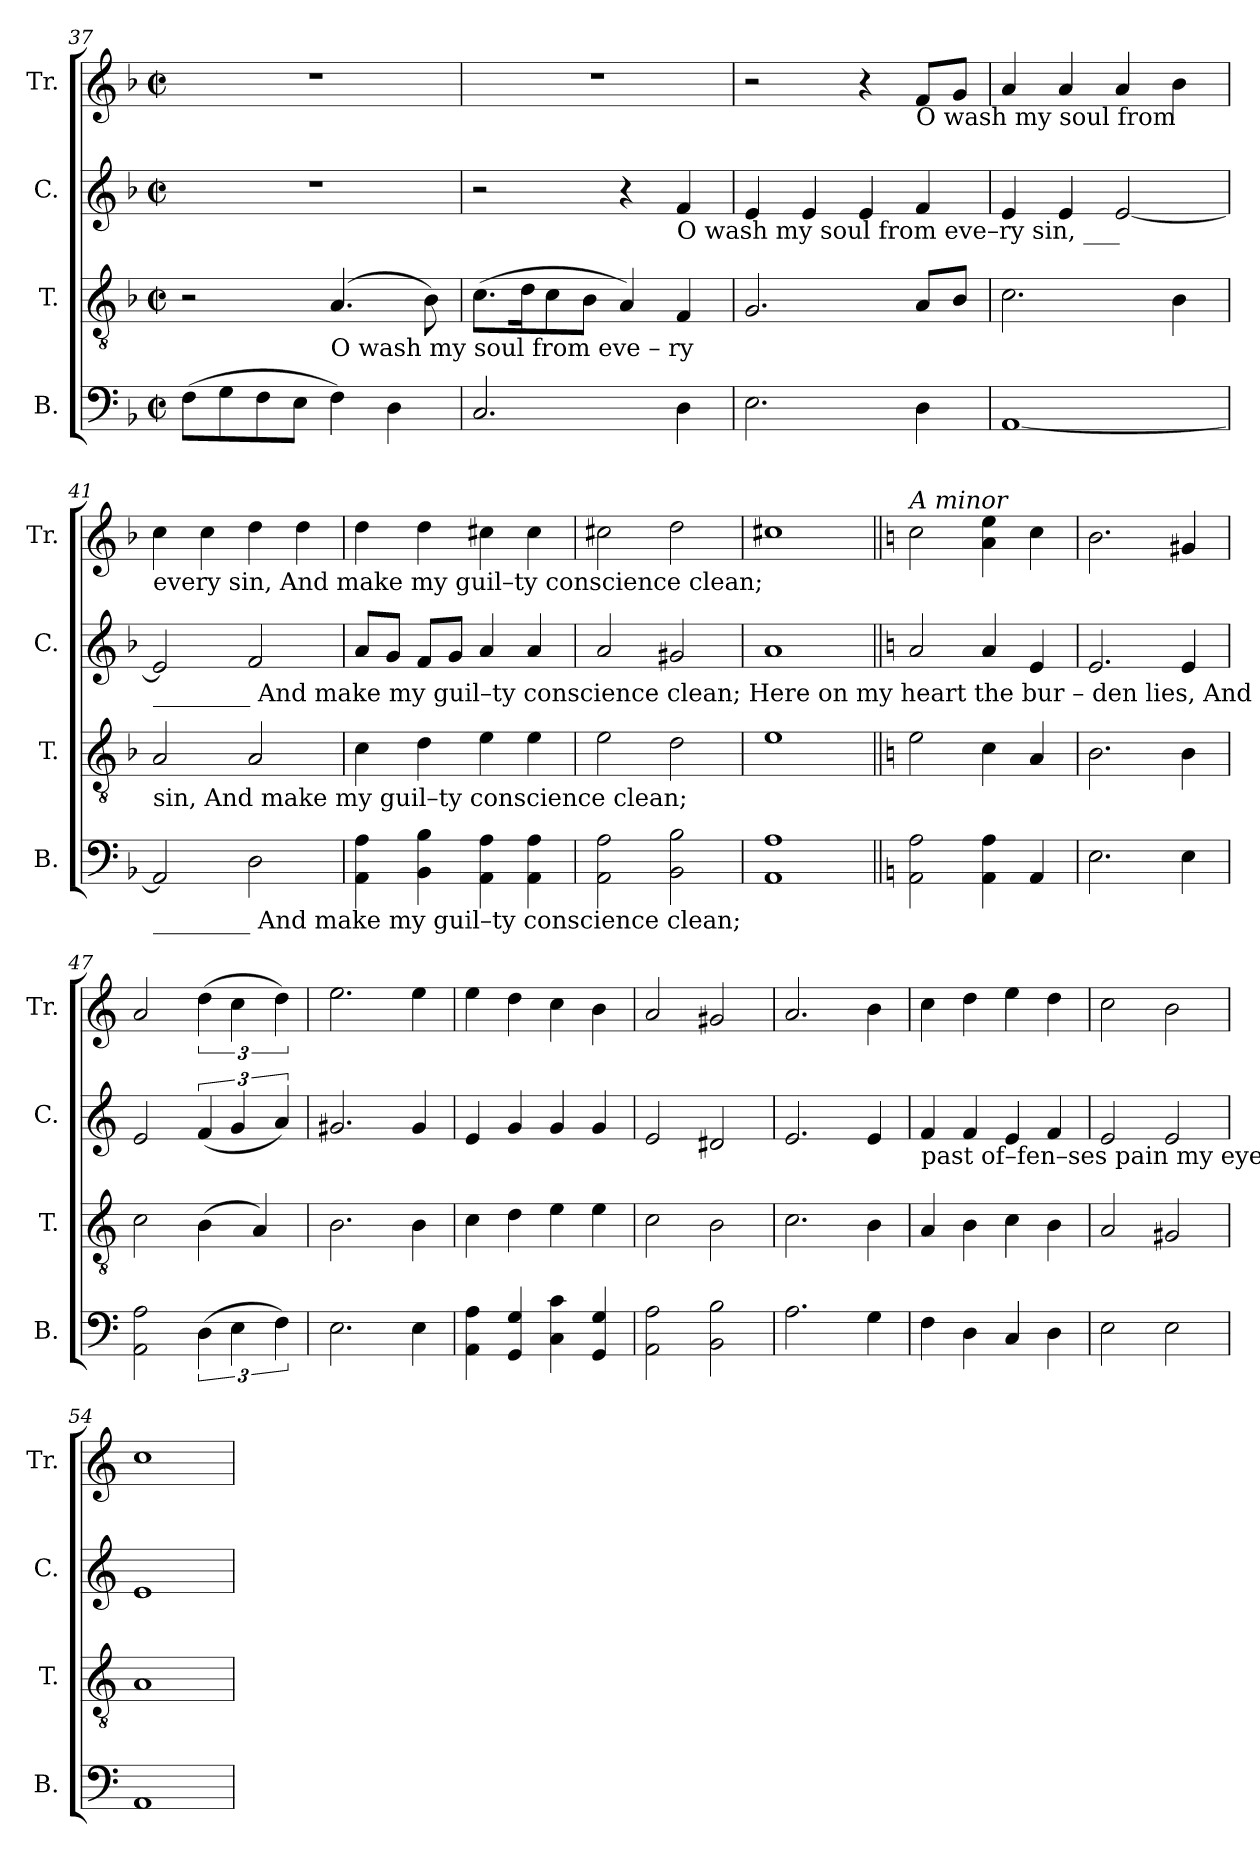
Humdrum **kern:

**kern	**kern	**kern	**kern
*part4	*part3	*part2	*part1
*staff4	*staff3	*staff2	*staff1
*I"B.	*I"T.	*I"C.	*I"Tr.
*I'B.	*I'T.	*I'C.	*I'Tr.
*clefF4	*clefGv2	*clefG2	*clefG2
*k[b-]	*k[b-]	*k[b-]	*k[b-]
*M2/2	*M2/2	*M2/2	*M2/2
*met(c|)	*met(c|)	*met(c|)	*met(c|)
=37	=37	=37	=37
(8F\L	2r	1r	1r
8G\	.	.	.
8F\	.	.	.
8E\J	.	.	.
!	!LO:TX:b:t=O               wash                     my     soul           from    eve    –    ry	!	!
4F\)	(4.A/	.	.
4D\	.	.	.
.	8B-\)	.	.
=38	=38	=38	=38
2.C/	(8.c\L	2r	1r
.	16d\K	.	.
.	8c\	.	.
.	8B-\J	.	.
.	4A/)	4r	.
!	!	!LO:TX:b:t=O wash my soul  from  eve–ry sin, ___	!
4D\	4F/	4f/	.
=39	=39	=39	=39
2.E\	2.G/	4e/	2r
.	.	4e/	.
.	.	4e/	4r
!	!	!	!LO:TX:b:t=O wash my soul  from
4D\	8A/L	4f/	8f/L
.	8B-/J	.	8g/J
=40	=40	=40	=40
[1AA	2.c\	4e/	4a/
.	.	4e/	4a/
.	.	[2e/	4a/
.	4B-\	.	4b-\
!!LO:PB:g=z
=41	=41	=41	=41
!	!	!	!LO:TX:b:t=every sin, And make my guil–ty conscience clean;
!	!	!LO:TX:b:t=________  And     make  my guil–ty conscience  clean;     Here on my  heart  the    bur – den       lies,  And past offenses     pain  my    eyes,  And	!
!	!LO:TX:b:t=sin,     And     make  my guil–ty conscience  clean;	!	!
!LO:TX:b:t=________  And     make  my guil–ty conscience  clean;	!	!	!
2AA/]	2A/	2e/]	4cc\
.	.	.	4cc\
2D\	2A/	2f/	4dd\
.	.	.	4dd\
=42	=42	=42	=42
4AA\ 4A\	4c\	8a/L	4dd\
.	.	8g/J	.
4BB-\ 4B-\	4d\	8f/L	4dd\
.	.	8g/J	.
4AA\ 4A\	4e\	4a/	4cc#X\
4AA\ 4A\	4e\	4a/	4cc#\
=43	=43	=43	=43
2AA\ 2A\	2e\	2a/	2cc#X\
2BB-\ 2B-\	2d\	2g#X/	2dd\
=44	=44	=44	=44
1AA 1A	1e	1a	1cc#X
=45||	=45||	=45||	=45||
*k[]	*k[]	*k[]	*k[]
!	!	!	!LO:TX:a:i:t=A minor
2AA\ 2A\	2e\	2a/	2cc\
4AA\ 4A\	4c\	4a/	4a\ 4ee\
4AA/	4A/	4e/	4cc\
=46	=46	=46	=46
2.E\	2.B\	2.e/	2.b\
4E\	4B\	4e/	4g#X/
=47	=47	=47	=47
2AA\ 2A\	2c\	2e/	2a/
(6D\	(4B\	(6f/	(6dd\
6E\	.	6g/	6cc\
.	4A/)	.	.
6F\)	.	6a/)	6dd\)
=48	=48	=48	=48
2.E\	2.B\	2.g#X/	2.ee\
4E\	4B\	4g#/	4ee\
=49	=49	=49	=49
4AA\ 4A\	4c\	4e/	4ee\
4GG/ 4G/	4d\	4g/	4dd\
4C\ 4c\	4e\	4g/	4cc\
4GG/ 4G/	4e\	4g/	4b\
=50	=50	=50	=50
2AA\ 2A\	2c\	2e/	2a/
2BB\ 2B\	2B\	2d#X/	2g#X/
=51	=51	=51	=51
2.A\	2.c\	2.e/	2.a/
4G\	4B\	4e/	4b\
!!LO:LB:g=z
=52	=52	=52	=52
!	!	!LO:TX:b:t=past  of–fen–ses  pain my     eyes.	!
4F\	4A/	4f/	4cc\
4D\	4B\	4f/	4dd\
4C/	4c\	4e/	4ee\
4D\	4B\	4f/	4dd\
=53	=53	=53	=53
2E\	2A/	2e/	2cc\
2E\	2G#X/	2e/	2b\
=54	=54	=54	=54
1AA	1A	1e	1cc
=	=	=	=
*-	*-	*-	*-
